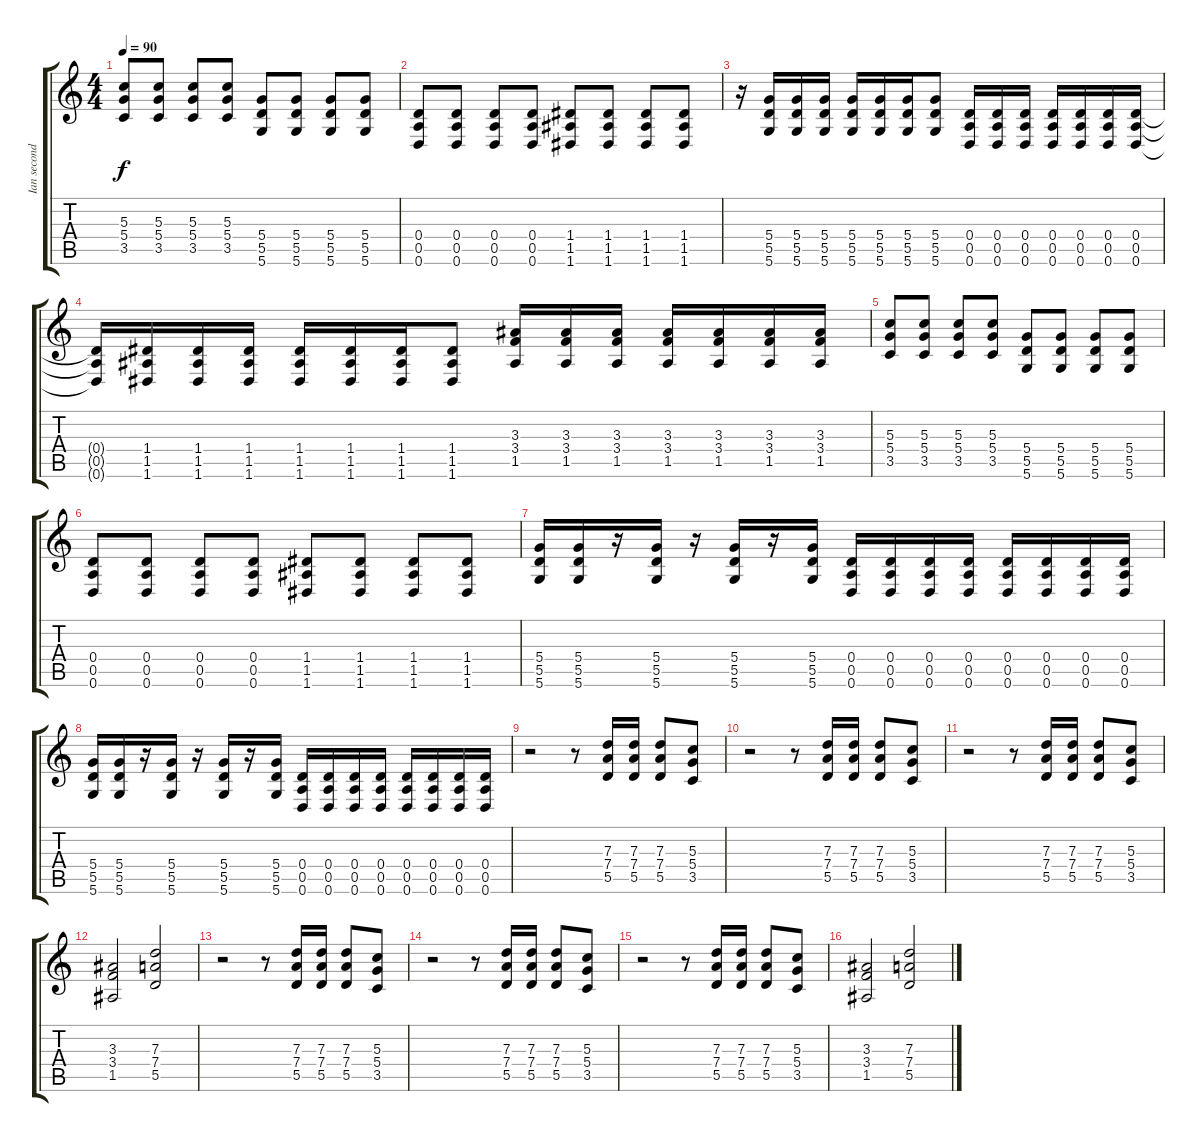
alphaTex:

\track ("Ian second guitar" "Ian second") {instrument distortionguitar}
\staff {score tabs}
\tuning (E4 B3 G3 D3 A2 D2) {hide}
\ts (4 4)
\tempo 90
\clef g2
\ks c
(5.3 5.4 3.5).8{dy f} (5.3 5.4 3.5).8 (5.3 5.4 3.5).8 (5.3 5.4 3.5).8 (5.4 5.5 5.6).8 (5.4 5.5 5.6).8 (5.4 5.5 5.6).8 (5.4 5.5 5.6).8 |
(0.4 0.5 0.6).8 (0.4 0.5 0.6).8 (0.4 0.5 0.6).8 (0.4 0.5 0.6).8 (1.4 1.5 1.6).8 (1.4 1.5 1.6).8 (1.4 1.5 1.6).8 (1.4 1.5 1.6).8 |
r.16 (5.4 5.5 5.6).16 (5.4 5.5 5.6).16 (5.4 5.5 5.6).16 (5.4 5.5 5.6).16 (5.4 5.5 5.6).16 (5.4 5.5 5.6).16 (5.4 5.5 5.6).8 (0.4 0.5 0.6).16 (0.4 0.5 0.6).16 (0.4 0.5 0.6).16 (0.4 0.5 0.6).16 (0.4 0.5 0.6).16 (0.4 0.5 0.6).16 (0.4 0.5 0.6).16 |
(0.4{t} 0.5{t} 0.6{t}).16 (1.4 1.5 1.6).16 (1.4 1.5 1.6).16 (1.4 1.5 1.6).16 (1.4 1.5 1.6).16 (1.4 1.5 1.6).16 (1.4 1.5 1.6).16 (1.4 1.5 1.6).8 (3.3 3.4 1.5).16 (3.3 3.4 1.5).16 (3.3 3.4 1.5).16 (3.3 3.4 1.5).16 (3.3 3.4 1.5).16 (3.3 3.4 1.5).16 (3.3 3.4 1.5).16 |
(5.3 5.4 3.5).8 (5.3 5.4 3.5).8 (5.3 5.4 3.5).8 (5.3 5.4 3.5).8 (5.4 5.5 5.6).8 (5.4 5.5 5.6).8 (5.4 5.5 5.6).8 (5.4 5.5 5.6).8 |
(0.4 0.5 0.6).8 (0.4 0.5 0.6).8 (0.4 0.5 0.6).8 (0.4 0.5 0.6).8 (1.4 1.5 1.6).8 (1.4 1.5 1.6).8 (1.4 1.5 1.6).8 (1.4 1.5 1.6).8 |
(5.4 5.5 5.6).16 (5.4 5.5 5.6).16 r.16 (5.4 5.5 5.6).16 r.16 (5.4 5.5 5.6).16 r.16 (5.4 5.5 5.6).16 (0.4 0.5 0.6).16 (0.4 0.5 0.6).16 (0.4 0.5 0.6).16 (0.4 0.5 0.6).16 (0.4 0.5 0.6).16 (0.4 0.5 0.6).16 (0.4 0.5 0.6).16 (0.4 0.5 0.6).16 |
(5.4 5.5 5.6).16 (5.4 5.5 5.6).16 r.16 (5.4 5.5 5.6).16 r.16 (5.4 5.5 5.6).16 r.16 (5.4 5.5 5.6).16 (0.4 0.5 0.6).16 (0.4 0.5 0.6).16 (0.4 0.5 0.6).16 (0.4 0.5 0.6).16 (0.4 0.5 0.6).16 (0.4 0.5 0.6).16 (0.4 0.5 0.6).16 (0.4 0.5 0.6).16 |
r.2 r.8 (7.3 7.4 5.5).16 (7.3 7.4 5.5).16 (7.3 7.4 5.5).8 (5.3 5.4 3.5).8 |
r.2 r.8 (7.3 7.4 5.5).16 (7.3 7.4 5.5).16 (7.3 7.4 5.5).8 (5.3 5.4 3.5).8 |
r.2 r.8 (7.3 7.4 5.5).16 (7.3 7.4 5.5).16 (7.3 7.4 5.5).8 (5.3 5.4 3.5).8 |
(3.3 3.4 1.5).2 (7.3 7.4 5.5).2 |
r.2 r.8 (7.3 7.4 5.5).16 (7.3 7.4 5.5).16 (7.3 7.4 5.5).8 (5.3 5.4 3.5).8 |
r.2 r.8 (7.3 7.4 5.5).16 (7.3 7.4 5.5).16 (7.3 7.4 5.5).8 (5.3 5.4 3.5).8 |
r.2 r.8 (7.3 7.4 5.5).16 (7.3 7.4 5.5).16 (7.3 7.4 5.5).8 (5.3 5.4 3.5).8 |
(3.3 3.4 1.5).2 (7.3 7.4 5.5).2
